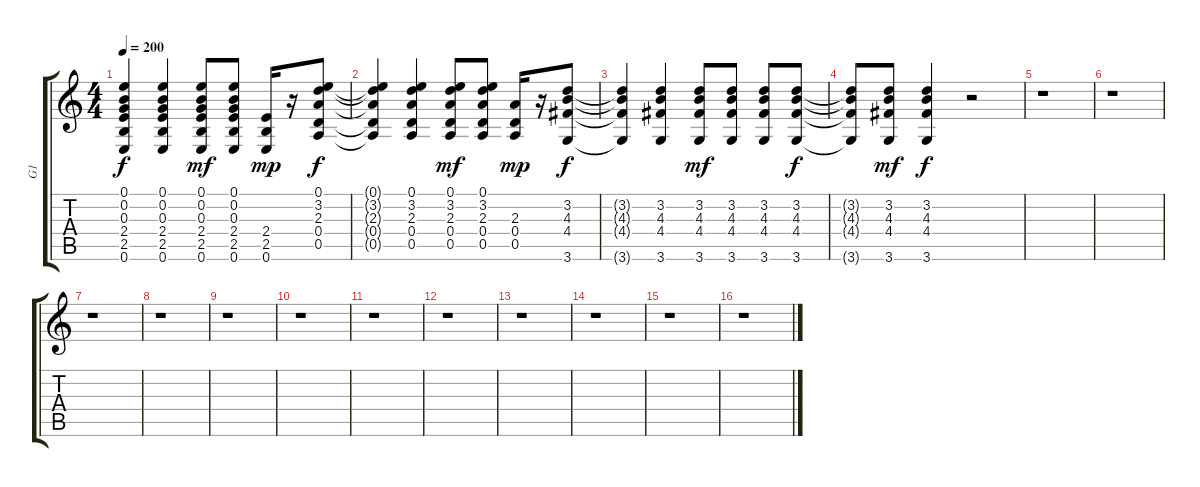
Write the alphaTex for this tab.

\track ("G1" "G1") {instrument distortionguitar}
\staff {score tabs}
\tuning (E4 B3 G3 D3 A2 E2) {hide}
\ts (4 4)
\tempo 200
\clef g2
\ks c
(0.1{t} 0.2{t} 0.3{t} 2.4{t} 2.5{t} 0.6{t}).4{dy f} (0.1 0.2 0.3 2.4 2.5 0.6).4 (0.1 0.2 0.3 2.4 2.5 0.6).8{dy mf} (0.1 0.2 0.3 2.4 2.5 0.6).8 (2.4 2.5 0.6).16{dy mp} r.16 (0.1 3.2 2.3 0.4 0.5).8{dy f} |
(0.1{t} 3.2{t} 2.3{t} 0.4{t} 0.5{t}).4 (0.1 3.2 2.3 0.4 0.5).4 (0.1 3.2 2.3 0.4 0.5).8{dy mf} (0.1 3.2 2.3 0.4 0.5).8 (2.3 0.4 0.5).16{dy mp} r.16 (3.2 4.3 4.4 3.6).8{dy f} |
(3.2{t} 4.3{t} 4.4{t} 3.6{t}).4 (3.2 4.3 4.4 3.6).4 (3.2 4.3 4.4 3.6).8{dy mf} (3.2 4.3 4.4 3.6).8 (3.2 4.3 4.4 3.6).8 (3.2 4.3 4.4 3.6).8{dy f} |
(3.2{t} 4.3{t} 4.4{t} 3.6{t}).8 (3.2 4.3 4.4 3.6).8{dy mf} (3.2 4.3 4.4 3.6).4{dy f} r.2 |
r.1 |
r.1 |
r.1 |
r.1 |
r.1 |
r.1 |
r.1 |
r.1 |
r.1 |
r.1 |
r.1 |
r.1
